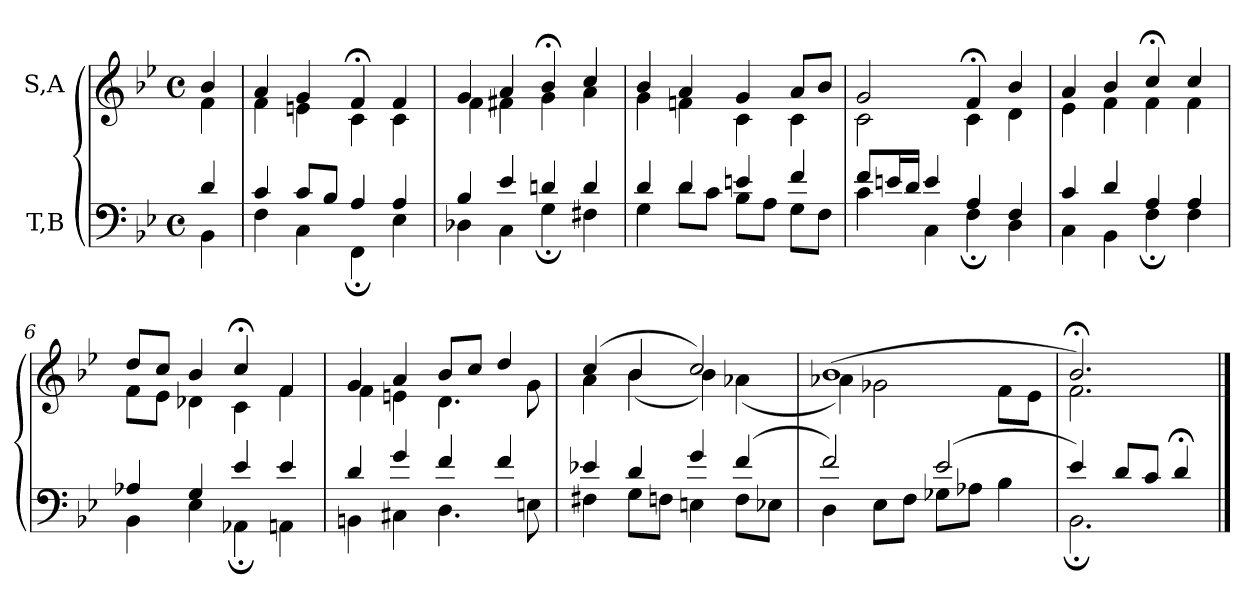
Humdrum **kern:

**kern	**kern
*part2	*part1
*staff2	*staff1
*I"T,B	*I"S,A
*clefF4	*clefG2
*k[b-e-]	*k[b-e-]
*M4/4	*M4/4
*met(c)	*met(c)
=	=
*^	*^
4d	4BB-	4b-	4f
=1	=1	=1	=1
4c	4F	4a	4f
8cL	4C	4g	4en
8B-J	.	.	.
4A	4FF;	4f;<	4c
4A	4E-	4f	4c
=2	=2	=2	=2
4B-	4D-X	4g	4f
4e-	4C	4a	4f#X
4dn	4G;	4b-;<	4g
4d	4F#X	4cc	4a
=3	=3	=3	=3
4d	4G	4b-	4g
4d	8dL	4a	4fn
.	8cJ	.	.
4en	8B-L	4g	4c
.	8AJ	.	.
4f	8GL	8aL	4c
.	8FJ	8b-J	.
=4	=4	=4	=4
8fL	4c	2g	2c
16enL	.	.	.
16dJJ	.	.	.
4e	4C	.	.
4A	4F;	4f;<	4c
4F	4D	4b-	4d
=5	=5	=5	=5
4c	4C	4a	4e-
4d	4BB-	4b-	4f
4A	4F;	4cc;<	4f
4A	4F	4cc	4f
=6	=6	=6	=6
4A-X	4BB-	8ddL	8fL
.	.	8ccJ	8e-J
4G	4E-	4b-	4d-X
4e-	4AA-X;	4cc;<	4c
4e-	4AAn	4f	4f
=7	=7	=7	=7
4d	4BBn	4g	4f
4g	4C#X	4a	4en
4f	4.D	8b-L	4.d
.	.	8ccJ	.
4f	.	4dd	.
.	8En	.	8g
=8	=8	=8	=8
4e-X	4F#X	(>4cc	4a
4d	8GL	4b-	(<4b-
.	8FnJ	.	.
4g	4En	2cc)	4b-)
(>4f	8FL	.	(<4a-X
.	8E-XJ	.	.
=9	=9	=9	=9
2f)	4D	(>1b-	4a-X)
.	8E-L	.	2g-X
.	8FJ	.	.
(>2e-	8G-XL	.	.
.	8A-XJ	.	.
.	4B-	.	8fL
.	.	.	8e-J
=595	=595	=595	=595
4e-)	2.BB-;	2.b-;<)	2.f
8dL	.	.	.
8cJ	.	.	.
4d;<	.	.	.
*v	*v	*	*
*	*v	*v
==	==
*-	*-
